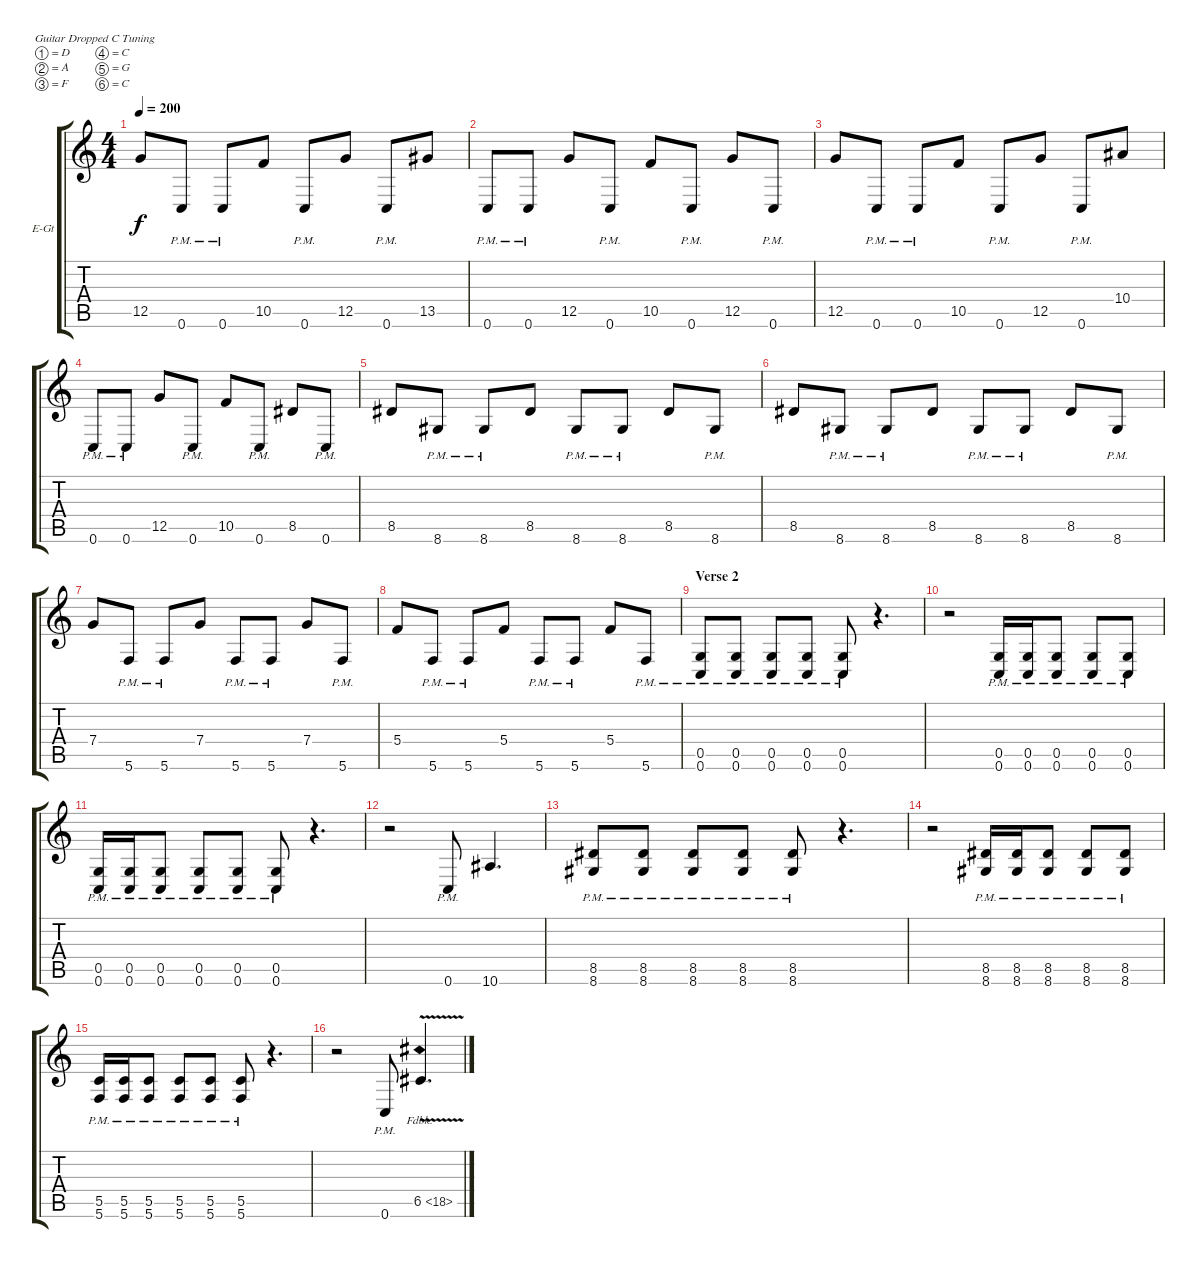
\defaultSystemsLayout 4
\bracketExtendMode groupsimilarinstruments
\firstSystemTrackNameOrientation horizontal
\otherSystemsTrackNameOrientation horizontal
\track ("Guitar 2" "E-Gt") {instrument distortionguitar}
\staff {score tabs}
\tuning (D4 A3 F3 C3 G2 C2)
\ts (4 4)
\tempo 200
\clef g2
\ks c
12.5.8{dy f} 0.6{pm}.8 0.6{pm}.8 10.5.8 0.6{pm}.8 12.5.8 0.6{pm}.8 13.5.8 |
0.6{pm}.8 0.6{pm}.8 12.5.8 0.6{pm}.8 10.5.8 0.6{pm}.8 12.5.8 0.6{pm}.8 |
12.5.8 0.6{pm}.8 0.6{pm}.8 10.5.8 0.6{pm}.8 12.5.8 0.6{pm}.8 10.4.8 |
0.6{pm}.8 0.6{pm}.8 12.5.8 0.6{pm}.8 10.5.8 0.6{pm}.8 8.5.8 0.6{pm}.8 |
8.5.8 8.6{pm}.8 8.6{pm}.8 8.5.8 8.6{pm}.8 8.6{pm}.8 8.5.8 8.6{pm}.8 |
8.5.8 8.6{pm}.8 8.6{pm}.8 8.5.8 8.6{pm}.8 8.6{pm}.8 8.5.8 8.6{pm}.8 |
7.4.8 5.6{pm}.8 5.6{pm}.8 7.4.8 5.6{pm}.8 5.6{pm}.8 7.4.8 5.6{pm}.8 |
5.4.8 5.6{pm}.8 5.6{pm}.8 5.4.8 5.6{pm}.8 5.6{pm}.8 5.4.8 5.6{pm}.8 |
\section ("" "Verse 2")
(0.6{pm} 0.5{pm}).8 (0.6{pm} 0.5{pm}).8 (0.6{pm} 0.5{pm}).8 (0.6{pm} 0.5{pm}).8 (0.6{pm} 0.5{pm}).8 r.4{d} |
r.2 (0.6{pm} 0.5{pm}).16 (0.6{pm} 0.5{pm}).16 (0.6{pm} 0.5{pm}).8 (0.6{pm} 0.5{pm}).8 (0.6{pm} 0.5{pm}).8 |
(0.6{pm} 0.5{pm}).16 (0.6{pm} 0.5{pm}).16 (0.6{pm} 0.5{pm}).8 (0.6{pm} 0.5{pm}).8 (0.6{pm} 0.5{pm}).8 (0.5{pm} 0.6{pm}).8 r.4{d} |
r.2 0.6{pm}.8 10.6.4{d} |
(8.6{pm} 8.5{pm}).8 (8.6{pm} 8.5{pm}).8 (8.6{pm} 8.5{pm}).8 (8.6{pm} 8.5{pm}).8 (8.6{pm} 8.5{pm}).8 r.4{d} |
r.2 (8.6{pm} 8.5{pm}).16 (8.6{pm} 8.5{pm}).16 (8.6{pm} 8.5{pm}).8 (8.6{pm} 8.5{pm}).8 (8.6{pm} 8.5{pm}).8 |
(5.6{pm} 5.5{pm}).16 (5.6{pm} 5.5{pm}).16 (5.6{pm} 5.5{pm}).8 (5.6{pm} 5.5{pm}).8 (5.6{pm} 5.5{pm}).8 (5.5{pm} 5.6{pm}).8 r.4{d} |
r.2 0.6{pm}.8 6.5{fh 12 v}.4{d}
